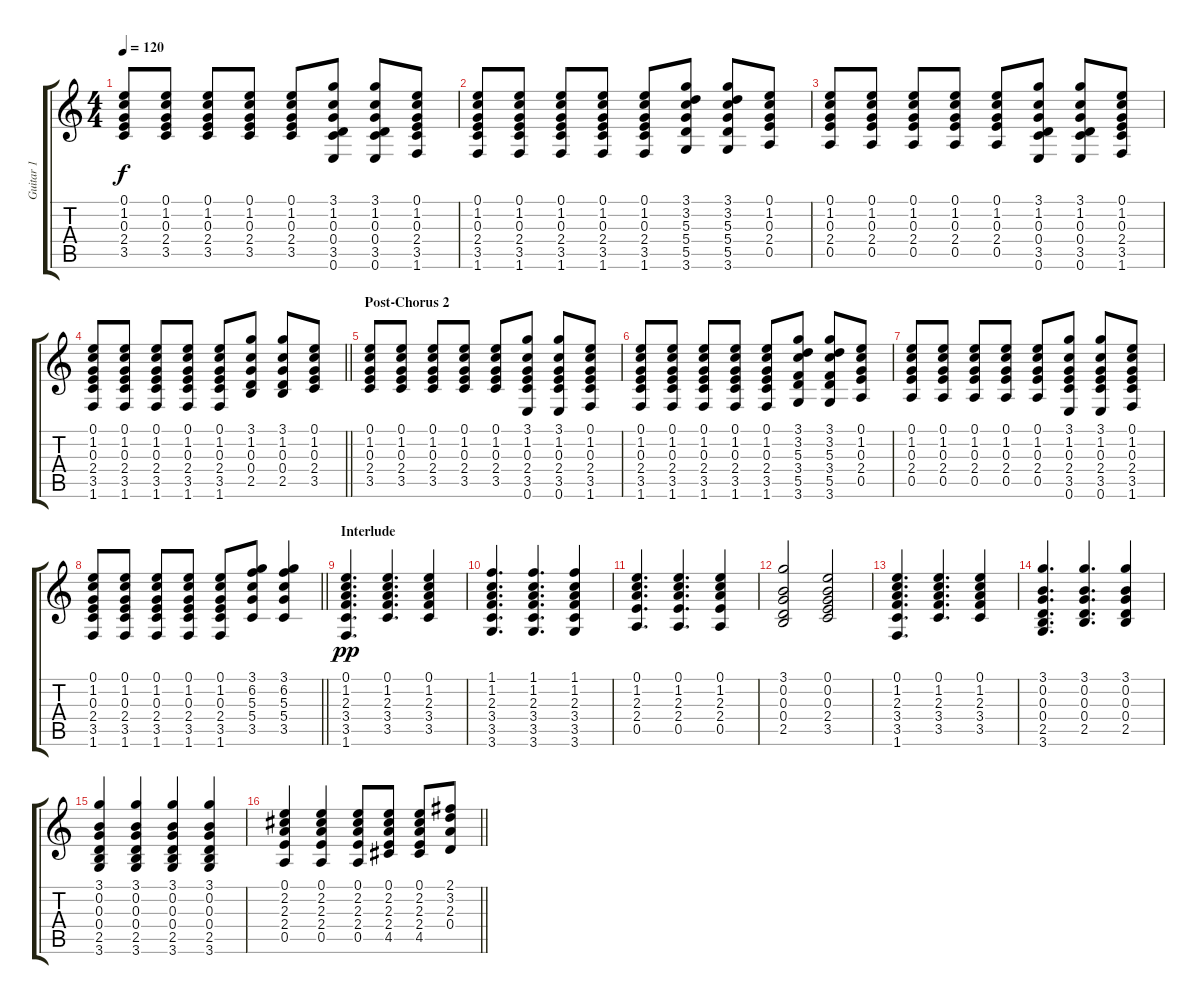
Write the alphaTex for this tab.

\track ("Guitar 1" "Guitar 1") {instrument distortionguitar}
\staff {score tabs}
\tuning (E4 B3 G3 D3 A2 E2) {hide}
\ts (4 4)
\tempo 120
\clef g2
\ks c
(0.1 1.2 0.3 2.4 3.5).8{dy f} (0.1 1.2 0.3 2.4 3.5).8 (0.1 1.2 0.3 2.4 3.5).8 (0.1 1.2 0.3 2.4 3.5).8 (0.1 1.2 0.3 2.4 3.5).8 (3.1 1.2 0.3 0.4 3.5 0.6).8 (3.1 1.2 0.3 0.4 3.5 0.6).8 (0.1 1.2 0.3 2.4 3.5 1.6).8 |
(0.1 1.2 0.3 2.4 3.5 1.6).8 (0.1 1.2 0.3 2.4 3.5 1.6).8 (0.1 1.2 0.3 2.4 3.5 1.6).8 (0.1 1.2 0.3 2.4 3.5 1.6).8 (0.1 1.2 0.3 2.4 3.5 1.6).8 (3.1 3.2 5.3 5.4 5.5 3.6).8 (3.1 3.2 5.3 5.4 5.5 3.6).8 (0.1 1.2 0.3 2.4 0.5).8 |
(0.1 1.2 0.3 2.4 0.5).8 (0.1 1.2 0.3 2.4 0.5).8 (0.1 1.2 0.3 2.4 0.5).8 (0.1 1.2 0.3 2.4 0.5).8 (0.1 1.2 0.3 2.4 0.5).8 (3.1 1.2 0.3 0.4 3.5 0.6).8 (3.1 1.2 0.3 0.4 3.5 0.6).8 (0.1 1.2 0.3 2.4 3.5 1.6).8 |
\barLineRight lightlight
(0.1 1.2 0.3 2.4 3.5 1.6).8 (0.1 1.2 0.3 2.4 3.5 1.6).8 (0.1 1.2 0.3 2.4 3.5 1.6).8 (0.1 1.2 0.3 2.4 3.5 1.6).8 (0.1 1.2 0.3 2.4 3.5 1.6).8 (3.1 1.2 0.3 0.4 2.5).8 (3.1 1.2 0.3 0.4 2.5).8 (0.1 1.2 0.3 2.4 3.5).8 |
\section ("" "Post-Chorus 2")
(0.1 1.2 0.3 2.4 3.5).8 (0.1 1.2 0.3 2.4 3.5).8 (0.1 1.2 0.3 2.4 3.5).8 (0.1 1.2 0.3 2.4 3.5).8 (0.1 1.2 0.3 2.4 3.5).8 (3.1 1.2 0.3 2.4 3.5 0.6).8 (3.1 1.2 0.3 2.4 3.5 0.6).8 (0.1 1.2 0.3 2.4 3.5 1.6).8 |
(0.1 1.2 0.3 2.4 3.5 1.6).8 (0.1 1.2 0.3 2.4 3.5 1.6).8 (0.1 1.2 0.3 2.4 3.5 1.6).8 (0.1 1.2 0.3 2.4 3.5 1.6).8 (0.1 1.2 0.3 2.4 3.5 1.6).8 (3.1 3.2 5.3 3.4 5.5 3.6).8 (3.1 3.2 5.3 3.4 5.5 3.6).8 (0.1 1.2 0.3 2.4 0.5).8 |
(0.1 1.2 0.3 2.4 0.5).8 (0.1 1.2 0.3 2.4 0.5).8 (0.1 1.2 0.3 2.4 0.5).8 (0.1 1.2 0.3 2.4 0.5).8 (0.1 1.2 0.3 2.4 0.5).8 (3.1 1.2 0.3 2.4 3.5 0.6).8 (3.1 1.2 0.3 2.4 3.5 0.6).8 (0.1 1.2 0.3 2.4 3.5 1.6).8 |
\barLineRight lightlight
(0.1 1.2 0.3 2.4 3.5 1.6).8 (0.1 1.2 0.3 2.4 3.5 1.6).8 (0.1 1.2 0.3 2.4 3.5 1.6).8 (0.1 1.2 0.3 2.4 3.5 1.6).8 (0.1 1.2 0.3 2.4 3.5 1.6).8 (3.1 6.2 5.3 5.4 3.5).8 (3.1 6.2 5.3 5.4 3.5).4 |
\section ("" "Interlude")
(0.1 1.2 2.3 3.4 3.5 1.6).4{d dy pp} (0.1 1.2 2.3 3.4 3.5).4{d} (0.1 1.2 2.3 3.4 3.5).4 |
(1.1 1.2 2.3 3.4 3.5 3.6).4{d} (1.1 1.2 2.3 3.4 3.5 3.6).4{d} (1.1 1.2 2.3 3.4 3.5 3.6).4 |
(0.1 1.2 2.3 2.4 0.5).4{d} (0.1 1.2 2.3 2.4 0.5).4{d} (0.1 1.2 2.3 2.4 0.5).4 |
(3.1 0.2 0.3 0.4 2.5).2 (0.1 0.2 0.3 2.4 3.5).2 |
(0.1 1.2 2.3 3.4 3.5 1.6).4{d} (0.1 1.2 2.3 3.4 3.5).4{d} (0.1 1.2 2.3 3.4 3.5).4 |
(3.1 0.2 0.3 0.4 2.5 3.6).4{d} (3.1 0.2 0.3 0.4 2.5).4{d} (3.1 0.2 0.3 0.4 2.5).4 |
(3.1 0.2 0.3 0.4 2.5 3.6).4 (3.1 0.2 0.3 0.4 2.5 3.6).4 (3.1 0.2 0.3 0.4 2.5 3.6).4 (3.1 0.2 0.3 0.4 2.5 3.6).4 |
\barLineRight lightlight
(0.1 2.2 2.3 2.4 0.5).4 (0.1 2.2 2.3 2.4 0.5).4 (0.1 2.2 2.3 2.4 0.5).8 (0.1 2.2 2.3 2.4 4.5).8 (0.1 2.2 2.3 2.4 4.5).8 (2.1 3.2 2.3 0.4).8
